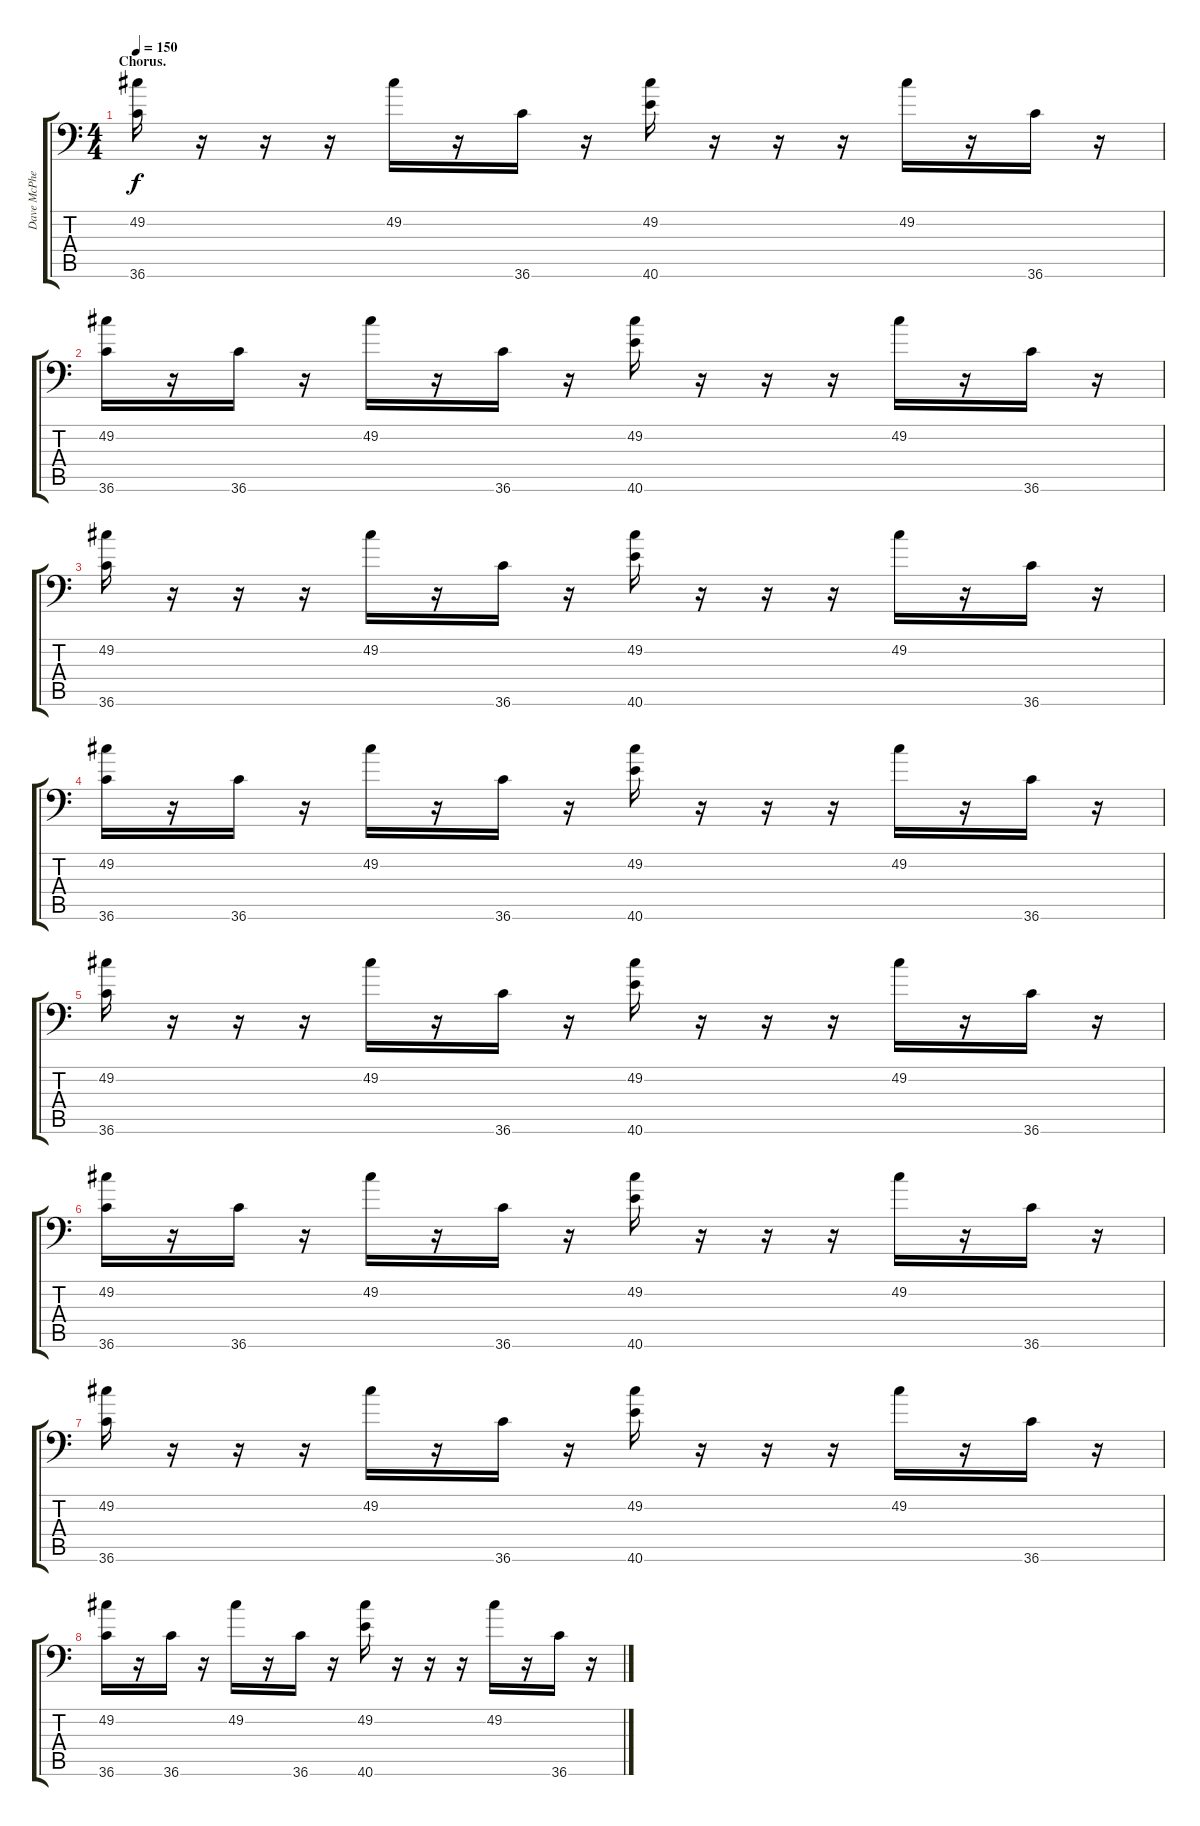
\track ("Dave McPherson (Drums)" "Dave McPhe") {instrument acousticgrandpiano}
\staff {score tabs}
\tuning (C-1 C-1 C-1 C-1 C-1 C-1) {hide}
\ts (4 4)
\section ("" "Chorus.")
\tempo 150
\clef f4
\ks c
(49.2 36.6).16{dy f} r.16 r.16 r.16 49.2.16 r.16 36.6.16 r.16 (49.2 40.6).16 r.16 r.16 r.16 49.2.16 r.16 36.6.16 r.16 |
(49.2 36.6).16 r.16 36.6.16 r.16 49.2.16 r.16 36.6.16 r.16 (49.2 40.6).16 r.16 r.16 r.16 49.2.16 r.16 36.6.16 r.16 |
(49.2 36.6).16 r.16 r.16 r.16 49.2.16 r.16 36.6.16 r.16 (49.2 40.6).16 r.16 r.16 r.16 49.2.16 r.16 36.6.16 r.16 |
(49.2 36.6).16 r.16 36.6.16 r.16 49.2.16 r.16 36.6.16 r.16 (49.2 40.6).16 r.16 r.16 r.16 49.2.16 r.16 36.6.16 r.16 |
(49.2 36.6).16 r.16 r.16 r.16 49.2.16 r.16 36.6.16 r.16 (49.2 40.6).16 r.16 r.16 r.16 49.2.16 r.16 36.6.16 r.16 |
(49.2 36.6).16 r.16 36.6.16 r.16 49.2.16 r.16 36.6.16 r.16 (49.2 40.6).16 r.16 r.16 r.16 49.2.16 r.16 36.6.16 r.16 |
(49.2 36.6).16 r.16 r.16 r.16 49.2.16 r.16 36.6.16 r.16 (49.2 40.6).16 r.16 r.16 r.16 49.2.16 r.16 36.6.16 r.16 |
(49.2 36.6).16 r.16 36.6.16 r.16 49.2.16 r.16 36.6.16 r.16 (49.2 40.6).16 r.16 r.16 r.16 49.2.16 r.16 36.6.16 r.16
